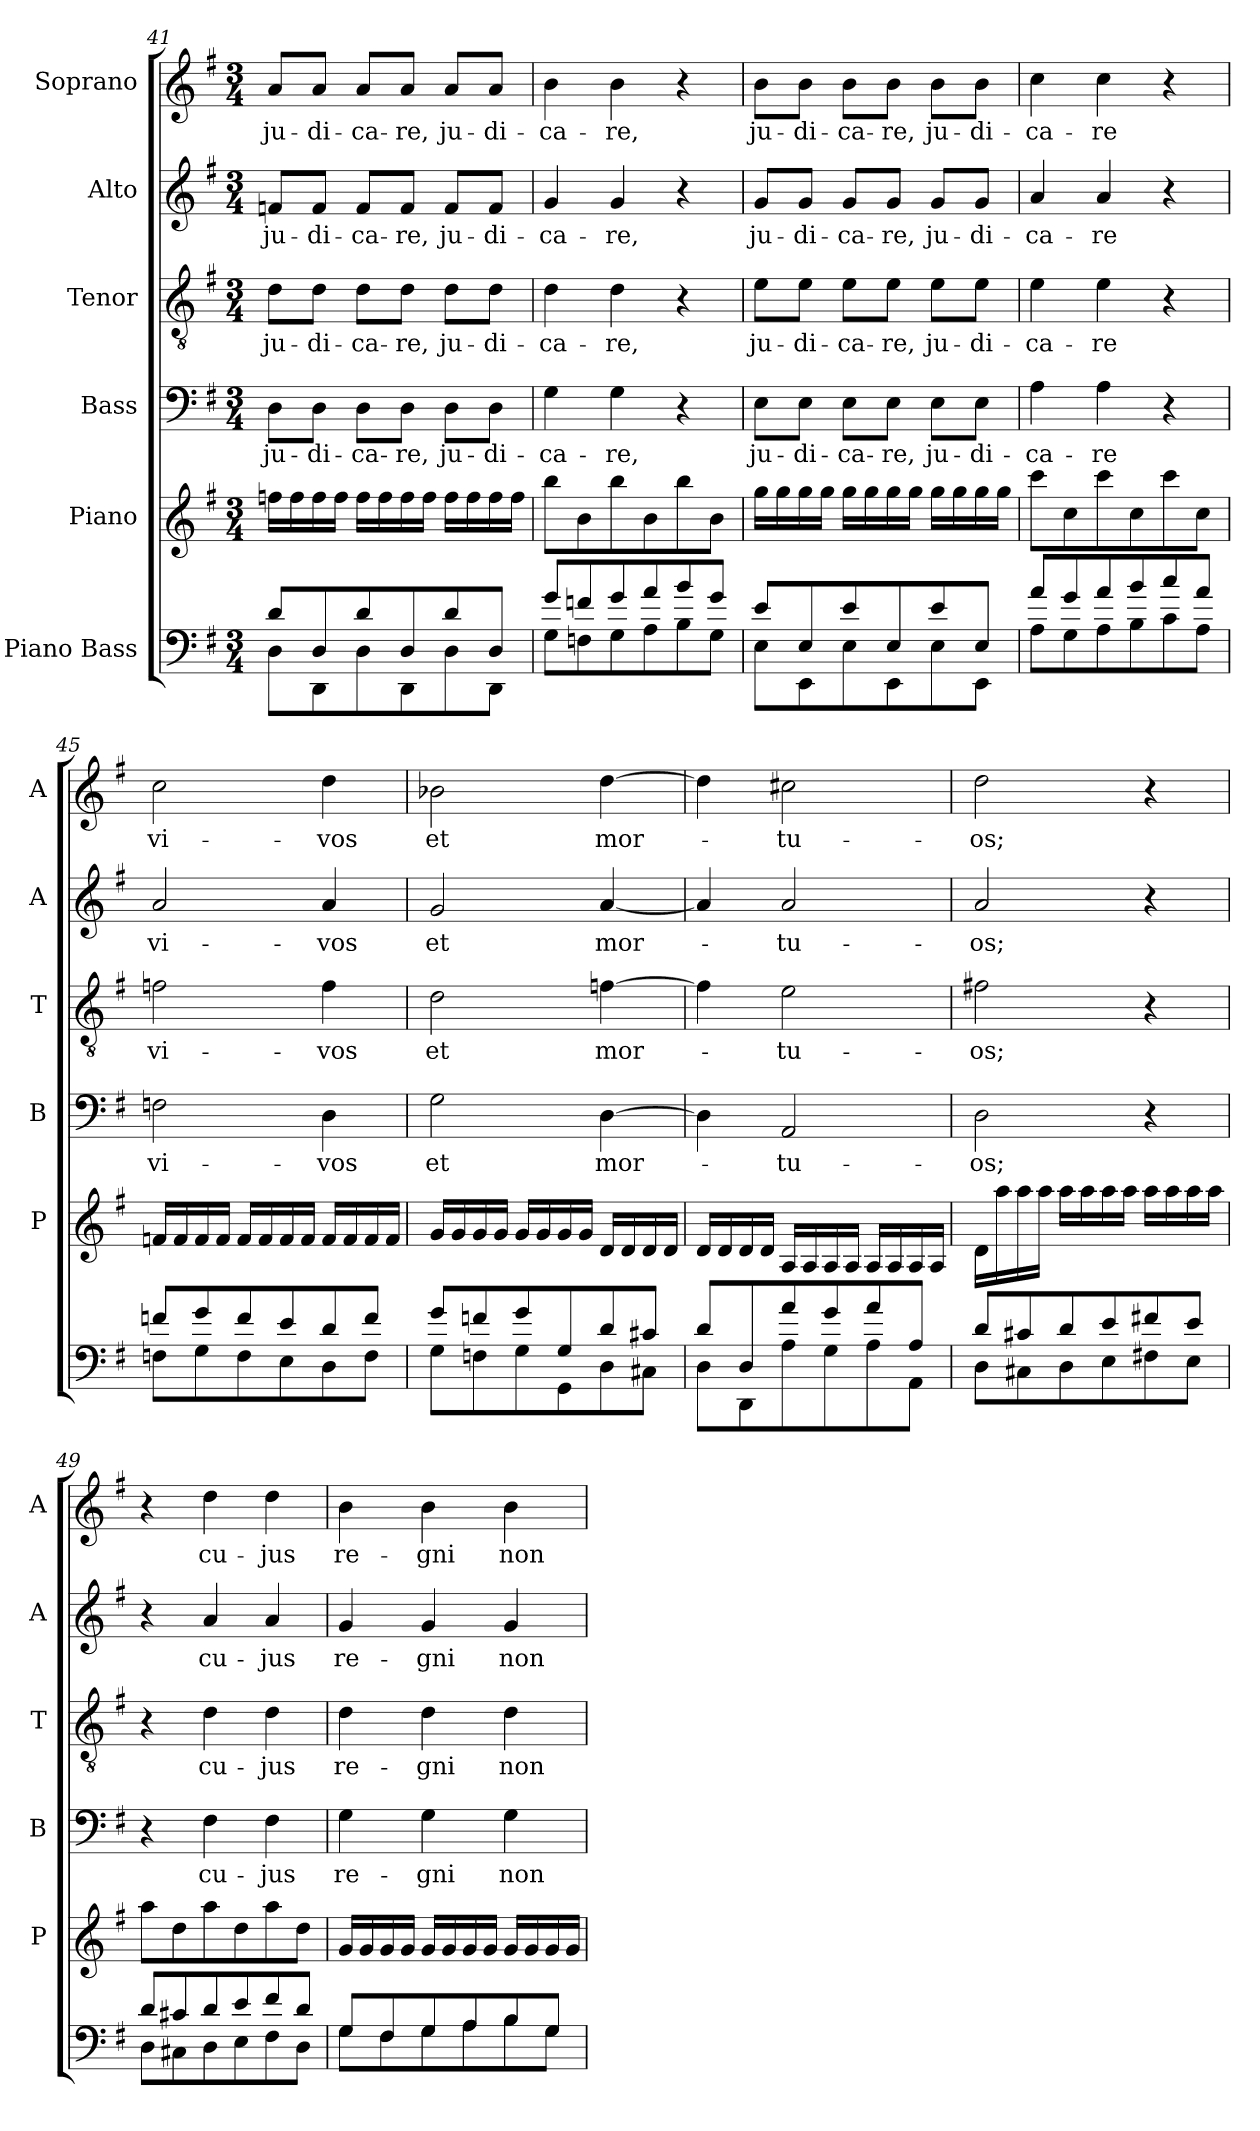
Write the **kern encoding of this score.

**kern	**kern	**kern	**text	**kern	**text	**kern	**text	**kern	**text
*part6	*part5	*part4	*part4	*part3	*part3	*part2	*part2	*part1	*part1
*staff6	*staff5	*staff4	*staff4	*staff3	*staff3	*staff2	*staff2	*staff1	*staff1
*I"Piano Bass	*I"Piano	*I"Bass	*	*I"Tenor	*	*I"Alto	*	*I"Soprano	*
*	*I'P	*I'B	*	*I'T	*	*I'A	*	*I'A	*
!!LO:PB:g=z
*clefF4	*clefG2	*clefF4	*	*clefGv2	*	*clefG2	*	*clefG2	*
*k[f#]	*k[f#]	*k[f#]	*	*k[f#]	*	*k[f#]	*	*k[f#]	*
*G:	*G:	*G:	*	*G:	*	*G:	*	*G:	*
*M3/4	*M3/4	*M3/4	*	*M3/4	*	*M3/4	*	*M3/4	*
=41	=41	=41	=41	=41	=41	=41	=41	=41	=41
*^	*	*	*	*	*	*	*	*	*
!	!	!	!	!LO:LY:b	!	!LO:LY:b	!	!LO:LY:b	!	!LO:LY:b
8d/L	8D\L	16ffn\LL	8D\L	ju-	8d\L	ju-	8fn/L	ju-	8a/L	ju-
.	.	16ff\	.	.	.	.	.	.	.	.
!	!	!	!	!LO:LY:b	!	!LO:LY:b	!	!LO:LY:b	!	!LO:LY:b
8D/	8DD\	16ff\	8D\J	-di-	8d\J	-di-	8f/J	-di-	8a/J	-di-
.	.	16ff\JJ	.	.	.	.	.	.	.	.
!	!	!	!	!LO:LY:b	!	!LO:LY:b	!	!LO:LY:b	!	!LO:LY:b
8d/	8D\	16ff\LL	8D\L	-ca-	8d\L	-ca-	8f/L	-ca-	8a/L	-ca-
.	.	16ff\	.	.	.	.	.	.	.	.
!	!	!	!	!LO:LY:b	!	!LO:LY:b	!	!LO:LY:b	!	!LO:LY:b
8D/	8DD\	16ff\	8D\J	-re,	8d\J	-re,	8f/J	-re,	8a/J	-re,
.	.	16ff\JJ	.	.	.	.	.	.	.	.
!	!	!	!	!LO:LY:b	!	!LO:LY:b	!	!LO:LY:b	!	!LO:LY:b
8d/	8D\	16ff\LL	8D\L	ju-	8d\L	ju-	8f/L	ju-	8a/L	ju-
.	.	16ff\	.	.	.	.	.	.	.	.
!	!	!	!	!LO:LY:b	!	!LO:LY:b	!	!LO:LY:b	!	!LO:LY:b
8D/J	8DD\J	16ff\	8D\J	-di-	8d\J	-di-	8f/J	-di-	8a/J	-di-
.	.	16ff\JJ	.	.	.	.	.	.	.	.
=42	=42	=42	=42	=42	=42	=42	=42	=42	=42	=42
!	!	!	!	!LO:LY:b	!	!LO:LY:b	!	!LO:LY:b	!	!LO:LY:b
8g/L	8G\L	8bb\L	4G\	-ca-	4d\	-ca-	4g/	-ca-	4b\	-ca-
8fn/	8Fn\	8b\	.	.	.	.	.	.	.	.
!	!	!	!	!LO:LY:b	!	!LO:LY:b	!	!LO:LY:b	!	!LO:LY:b
8g/	8G\	8bb\	4G\	-re,	4d\	-re,	4g/	-re,	4b\	-re,
8a/	8A\	8b\	.	.	.	.	.	.	.	.
8b/	8B\	8bb\	4r	.	4r	.	4r	.	4r	.
8g/J	8G\J	8b\J	.	.	.	.	.	.	.	.
=43	=43	=43	=43	=43	=43	=43	=43	=43	=43	=43
!	!	!	!	!LO:LY:b	!	!LO:LY:b	!	!LO:LY:b	!	!LO:LY:b
8e/L	8E\L	16gg\LL	8E\L	ju-	8e\L	ju-	8g/L	ju-	8b\L	ju-
.	.	16gg\	.	.	.	.	.	.	.	.
!	!	!	!	!LO:LY:b	!	!LO:LY:b	!	!LO:LY:b	!	!LO:LY:b
8E/	8EE\	16gg\	8E\J	-di-	8e\J	-di-	8g/J	-di-	8b\J	-di-
.	.	16gg\JJ	.	.	.	.	.	.	.	.
!	!	!	!	!LO:LY:b	!	!LO:LY:b	!	!LO:LY:b	!	!LO:LY:b
8e/	8E\	16gg\LL	8E\L	-ca-	8e\L	-ca-	8g/L	-ca-	8b\L	-ca-
.	.	16gg\	.	.	.	.	.	.	.	.
!	!	!	!	!LO:LY:b	!	!LO:LY:b	!	!LO:LY:b	!	!LO:LY:b
8E/	8EE\	16gg\	8E\J	-re,	8e\J	-re,	8g/J	-re,	8b\J	-re,
.	.	16gg\JJ	.	.	.	.	.	.	.	.
!	!	!	!	!LO:LY:b	!	!LO:LY:b	!	!LO:LY:b	!	!LO:LY:b
8e/	8E\	16gg\LL	8E\L	ju-	8e\L	ju-	8g/L	ju-	8b\L	ju-
.	.	16gg\	.	.	.	.	.	.	.	.
!	!	!	!	!LO:LY:b	!	!LO:LY:b	!	!LO:LY:b	!	!LO:LY:b
8E/J	8EE\J	16gg\	8E\J	-di-	8e\J	-di-	8g/J	-di-	8b\J	-di-
.	.	16gg\JJ	.	.	.	.	.	.	.	.
=44	=44	=44	=44	=44	=44	=44	=44	=44	=44	=44
!	!	!	!	!LO:LY:b	!	!LO:LY:b	!	!LO:LY:b	!	!LO:LY:b
8a/L	8A\L	8ccc\L	4A\	-ca-	4e\	-ca-	4a/	-ca-	4cc\	-ca-
8g/	8G\	8cc\	.	.	.	.	.	.	.	.
!	!	!	!	!LO:LY:b	!	!LO:LY:b	!	!LO:LY:b	!	!LO:LY:b
8a/	8A\	8ccc\	4A\	-re	4e\	-re	4a/	-re	4cc\	-re
8b/	8B\	8cc\	.	.	.	.	.	.	.	.
8cc/	8c\	8ccc\	4r	.	4r	.	4r	.	4r	.
8a/J	8A\J	8cc\J	.	.	.	.	.	.	.	.
=45	=45	=45	=45	=45	=45	=45	=45	=45	=45	=45
!	!	!	!	!LO:LY:b	!	!LO:LY:b	!	!LO:LY:b	!	!LO:LY:b
8fn/L	8Fn\L	16fn/LL	2Fn\	vi-	2fn\	vi-	2a/	vi-	2cc\	vi-
.	.	16f/	.	.	.	.	.	.	.	.
8g/	8G\	16f/	.	.	.	.	.	.	.	.
.	.	16f/JJ	.	.	.	.	.	.	.	.
8f/	8F\	16f/LL	.	.	.	.	.	.	.	.
.	.	16f/	.	.	.	.	.	.	.	.
8e/	8E\	16f/	.	.	.	.	.	.	.	.
.	.	16f/JJ	.	.	.	.	.	.	.	.
!	!	!	!	!LO:LY:b	!	!LO:LY:b	!	!LO:LY:b	!	!LO:LY:b
8d/	8D\	16f/LL	4D\	-vos	4f\	-vos	4a/	-vos	4dd\	-vos
.	.	16f/	.	.	.	.	.	.	.	.
8f/J	8F\J	16f/	.	.	.	.	.	.	.	.
.	.	16f/JJ	.	.	.	.	.	.	.	.
!!LO:LB:g=z
=46	=46	=46	=46	=46	=46	=46	=46	=46	=46	=46
!	!	!	!	!LO:LY:b	!	!LO:LY:b	!	!LO:LY:b	!	!LO:LY:b
8g/L	8G\L	16g/LL	2G\	et	2d\	et	2g/	et	2b-X\	et
.	.	16g/	.	.	.	.	.	.	.	.
8fn/	8Fn\	16g/	.	.	.	.	.	.	.	.
.	.	16g/JJ	.	.	.	.	.	.	.	.
8g/	8G\	16g/LL	.	.	.	.	.	.	.	.
.	.	16g/	.	.	.	.	.	.	.	.
8G/	8GG\	16g/	.	.	.	.	.	.	.	.
.	.	16g/JJ	.	.	.	.	.	.	.	.
!	!	!	!	!LO:LY:b	!	!LO:LY:b	!	!LO:LY:b	!	!LO:LY:b
8d/	8D\	16d/LL	[4D\	mor-	[4fn\	mor-	[4a/	mor-	[4dd\	mor-
.	.	16d/	.	.	.	.	.	.	.	.
8c#X/J	8C#X\J	16d/	.	.	.	.	.	.	.	.
.	.	16d/JJ	.	.	.	.	.	.	.	.
=47	=47	=47	=47	=47	=47	=47	=47	=47	=47	=47
8d/L	8D\L	16d/LL	4D\]	.	4f\]	.	4a/]	.	4dd\]	.
.	.	16d/	.	.	.	.	.	.	.	.
8D/	8DD\	16d/	.	.	.	.	.	.	.	.
.	.	16d/JJ	.	.	.	.	.	.	.	.
!	!	!	!	!LO:LY:b	!	!LO:LY:b	!	!LO:LY:b	!	!LO:LY:b
8a/	8A\	16A/LL	2AA/	-tu-	2e\	-tu-	2a/	-tu-	2cc#X\	-tu-
.	.	16A/	.	.	.	.	.	.	.	.
8g/	8G\	16A/	.	.	.	.	.	.	.	.
.	.	16A/JJ	.	.	.	.	.	.	.	.
8a/	8A\	16A/LL	.	.	.	.	.	.	.	.
.	.	16A/	.	.	.	.	.	.	.	.
8A/J	8AA\J	16A/	.	.	.	.	.	.	.	.
.	.	16A/JJ	.	.	.	.	.	.	.	.
=48	=48	=48	=48	=48	=48	=48	=48	=48	=48	=48
!	!	!	!	!LO:LY:b	!	!LO:LY:b	!	!LO:LY:b	!	!LO:LY:b
8d/L	8D\L	16d\LL	2D\	-os;	2f#X\	-os;	2a/	-os;	2dd\	-os;
.	.	16aa\	.	.	.	.	.	.	.	.
8c#i/	8C#i\	16aa\	.	.	.	.	.	.	.	.
.	.	16aa\JJ	.	.	.	.	.	.	.	.
8d/	8D\	16aa\LL	.	.	.	.	.	.	.	.
.	.	16aa\	.	.	.	.	.	.	.	.
8e/	8E\	16aa\	.	.	.	.	.	.	.	.
.	.	16aa\JJ	.	.	.	.	.	.	.	.
8f#X/	8F#X\	16aa\LL	4r	.	4r	.	4r	.	4r	.
.	.	16aa\	.	.	.	.	.	.	.	.
8e/J	8E\J	16aa\	.	.	.	.	.	.	.	.
.	.	16aa\JJ	.	.	.	.	.	.	.	.
=49	=49	=49	=49	=49	=49	=49	=49	=49	=49	=49
8d/L	8D\L	8aa\L	4r	.	4r	.	4r	.	4r	.
8c#i/	8C#i\	8dd\	.	.	.	.	.	.	.	.
!	!	!	!	!LO:LY:b	!	!LO:LY:b	!	!LO:LY:b	!	!LO:LY:b
8d/	8D\	8aa\	4F#\	cu-	4d\	cu-	4a/	cu-	4dd\	cu-
8e/	8E\	8dd\	.	.	.	.	.	.	.	.
!	!	!	!	!LO:LY:b	!	!LO:LY:b	!	!LO:LY:b	!	!LO:LY:b
8f#/	8F#\	8aa\	4F#\	-jus	4d\	-jus	4a/	-jus	4dd\	-jus
8d/J	8D\J	8dd\J	.	.	.	.	.	.	.	.
!!LO:PB:g=z
=50	=50	=50	=50	=50	=50	=50	=50	=50	=50	=50
!	!	!	!	!LO:LY:b	!	!LO:LY:b	!	!LO:LY:b	!	!LO:LY:b
8G/L	8G\L	16g/LL	4G\	re-	4d\	re-	4g/	re-	4b\	re-
.	.	16g/	.	.	.	.	.	.	.	.
8F#/	8F#\	16g/	.	.	.	.	.	.	.	.
.	.	16g/JJ	.	.	.	.	.	.	.	.
!	!	!	!	!LO:LY:b	!	!LO:LY:b	!	!LO:LY:b	!	!LO:LY:b
8G/	8G\	16g/LL	4G\	-gni	4d\	-gni	4g/	-gni	4b\	-gni
.	.	16g/	.	.	.	.	.	.	.	.
8A/	8A\	16g/	.	.	.	.	.	.	.	.
.	.	16g/JJ	.	.	.	.	.	.	.	.
!	!	!	!	!LO:LY:b	!	!LO:LY:b	!	!LO:LY:b	!	!LO:LY:b
8B/	8B\	16g/LL	4G\	non	4d\	non	4g/	non	4b\	non
.	.	16g/	.	.	.	.	.	.	.	.
8G/J	8G\J	16g/	.	.	.	.	.	.	.	.
.	.	16g/JJ	.	.	.	.	.	.	.	.
*v	*v	*	*	*	*	*	*	*	*	*
=	=	=	=	=	=	=	=	=	=
*-	*-	*-	*-	*-	*-	*-	*-	*-	*-
